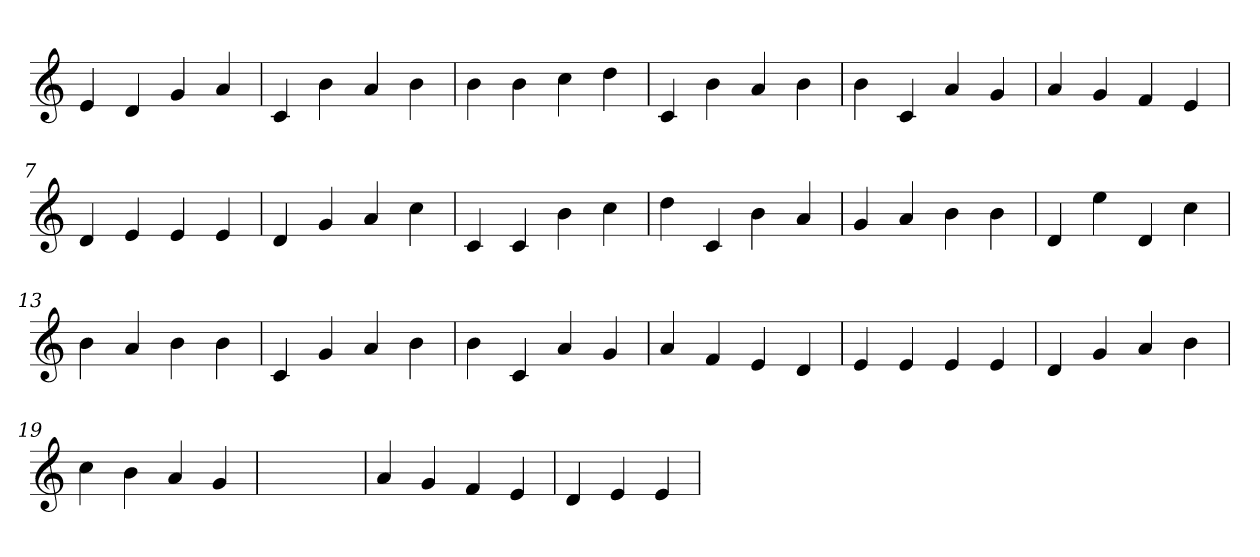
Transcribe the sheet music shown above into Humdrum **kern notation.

**kern
*part1
*staff1
*clefG2
=1
4e
4d
4g
4a
=2
4c
4b
4a
4b
=3
4b
4b
4cc
4dd
=4
4c
4b
4a
4b
=5
4b
4c
4a
4g
=6
4a
4g
4f
4e
=7
4d
4e
4e
4e
=8
4d
4g
4a
4cc
=9
4c
4c
4b
4cc
=10
4dd
4c
4b
4a
=11
4g
4a
4b
4b
=12
4d
4ee
4d
4cc
=13
4b
4a
4b
4b
=14
4c
4g
4a
4b
=15
4b
4c
4a
4g
=16
4a
4f
4e
4d
=17
4e
4e
4e
4e
=18
4d
4g
4a
4b
=19
4cc
4b
4a
4g
=20
1ryy
=20
4a
4g
4f
4e
=21
4d
4e
4e
=
*-
